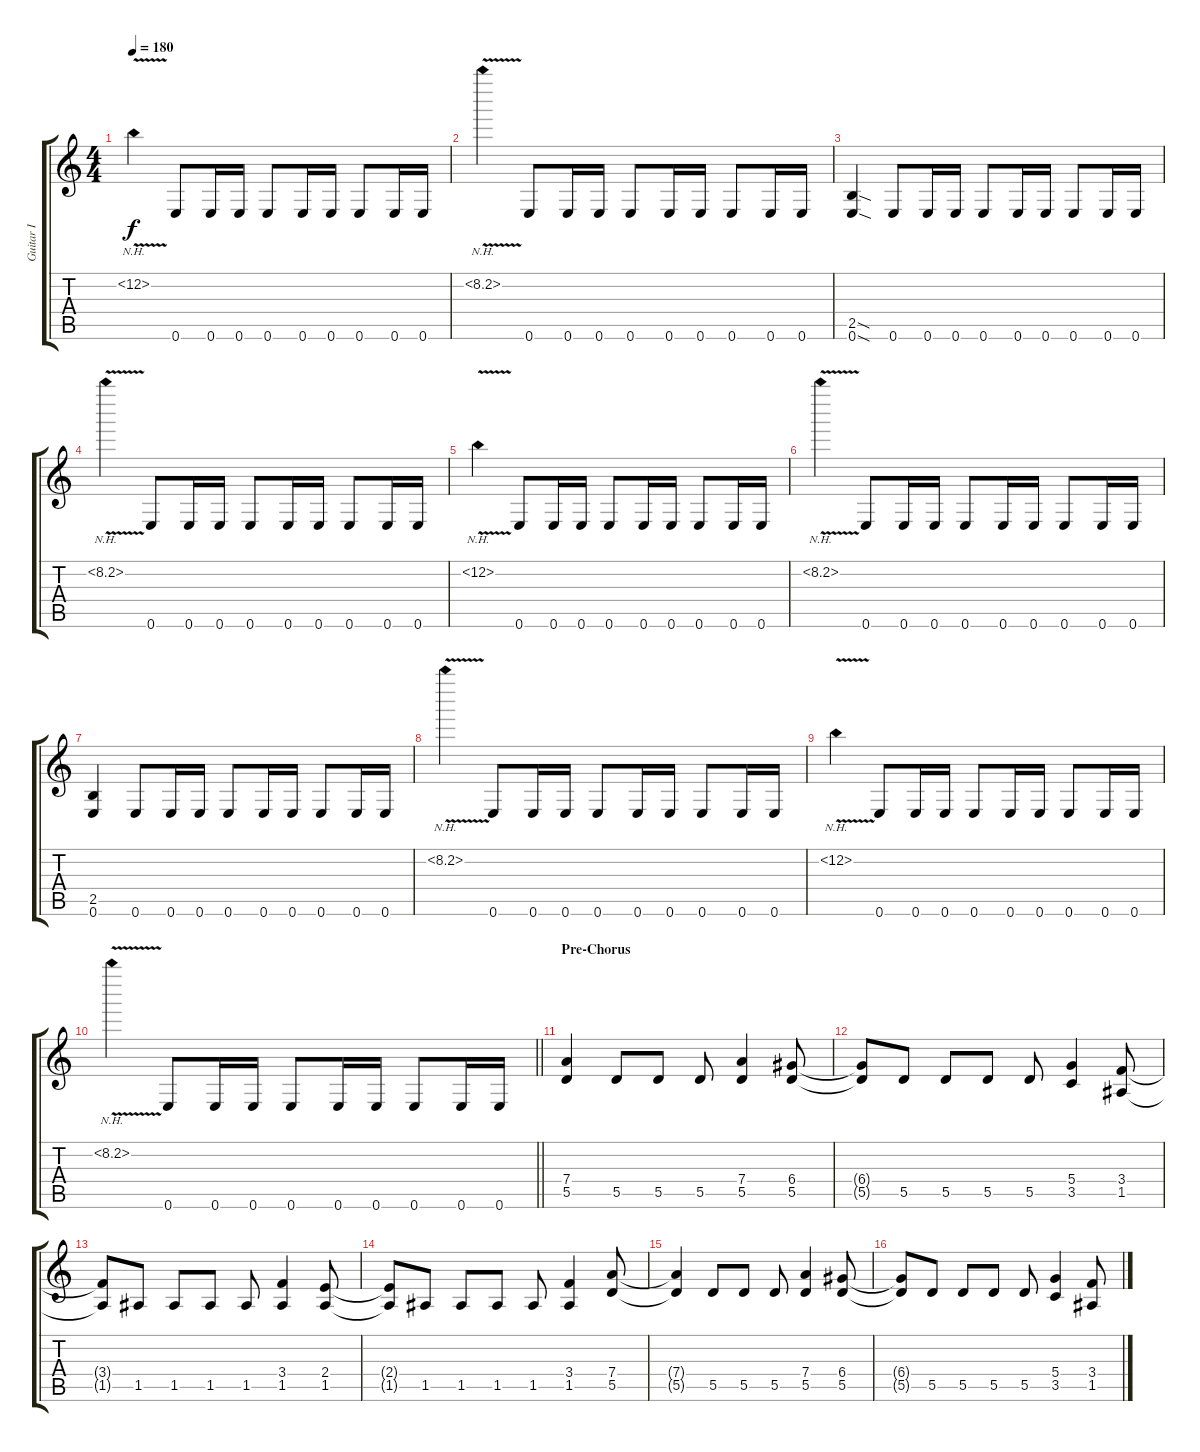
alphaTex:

\track ("Guitar I" "Guitar I") {instrument overdrivenguitar}
\staff {score tabs}
\tuning (E4 B3 G3 D3 A2 E2) {hide}
\ts (4 4)
\tempo 180
\clef g2
\ks c
6.2{nh v}.4{dy f} 0.6.8 0.6.16 0.6.16 0.6.8 0.6.16 0.6.16 0.6.8 0.6.16 0.6.16 |
8.2{nh v}.4 0.6.8 0.6.16 0.6.16 0.6.8 0.6.16 0.6.16 0.6.8 0.6.16 0.6.16 |
(2.5{sod} 0.6{sod}).4 0.6.8 0.6.16 0.6.16 0.6.8 0.6.16 0.6.16 0.6.8 0.6.16 0.6.16 |
8.2{nh v}.4 0.6.8 0.6.16 0.6.16 0.6.8 0.6.16 0.6.16 0.6.8 0.6.16 0.6.16 |
6.2{nh v}.4 0.6.8 0.6.16 0.6.16 0.6.8 0.6.16 0.6.16 0.6.8 0.6.16 0.6.16 |
8.2{nh v}.4 0.6.8 0.6.16 0.6.16 0.6.8 0.6.16 0.6.16 0.6.8 0.6.16 0.6.16 |
(2.5 0.6).4 0.6.8 0.6.16 0.6.16 0.6.8 0.6.16 0.6.16 0.6.8 0.6.16 0.6.16 |
8.2{nh v}.4 0.6.8 0.6.16 0.6.16 0.6.8 0.6.16 0.6.16 0.6.8 0.6.16 0.6.16 |
6.2{nh v}.4 0.6.8 0.6.16 0.6.16 0.6.8 0.6.16 0.6.16 0.6.8 0.6.16 0.6.16 |
\barLineRight lightlight
8.2{nh v}.4 0.6.8 0.6.16 0.6.16 0.6.8 0.6.16 0.6.16 0.6.8 0.6.16 0.6.16 |
\section ("" "Pre-Chorus")
(7.4 5.5).4 5.5.8 5.5.8 5.5.8 (7.4 5.5).4 (6.4 5.5).8 |
(6.4{t} 5.5{t}).8 5.5.8 5.5.8 5.5.8 5.5.8 (5.4 3.5).4 (3.4 1.5).8 |
(3.4{t} 1.5{t}).8 1.5.8 1.5.8 1.5.8 1.5.8 (3.4 1.5).4 (2.4 1.5).8 |
(2.4{t} 1.5{t}).8 1.5.8 1.5.8 1.5.8 1.5.8 (3.4 1.5).4 (7.4 5.5).8 |
(7.4{t} 5.5{t}).4 5.5.8 5.5.8 5.5.8 (7.4 5.5).4 (6.4 5.5).8 |
(6.4{t} 5.5{t}).8 5.5.8 5.5.8 5.5.8 5.5.8 (5.4 3.5).4 (3.4 1.5).8
